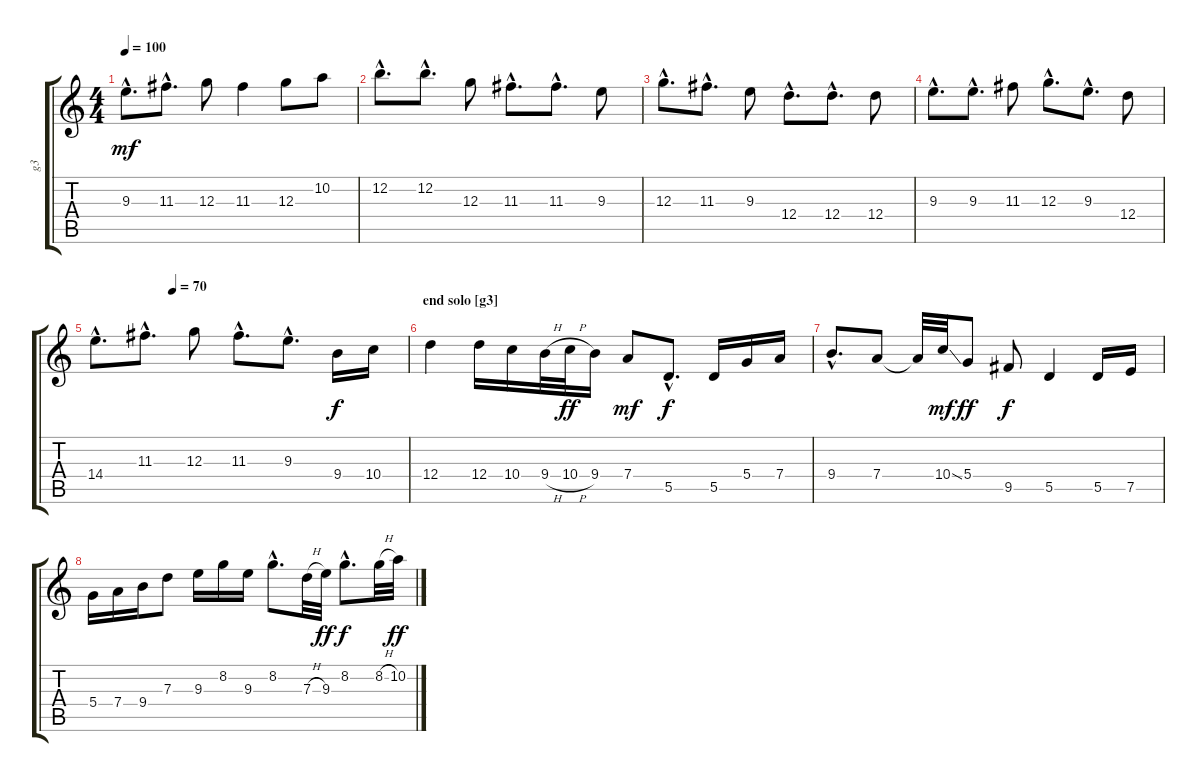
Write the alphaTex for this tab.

\track ("g3" "g3") {instrument distortionguitar}
\staff {score tabs}
\tuning (E4 B3 G3 D3 A2 E2) {hide}
\ts (4 4)
\tempo 100
\clef g2
\ks c
9.3{hac}.8{d dy mf} 11.3{hac}.8{d} 12.3.8 11.3.4 12.3.8 10.2.8 |
12.2{hac}.8{d} 12.2{hac}.8{d} 12.3.8 11.3{hac}.8{d} 11.3{hac}.8{d} 9.3.8 |
12.3{hac}.8{d} 11.3{hac}.8{d} 9.3.8 12.4{hac}.8{d} 12.4{hac}.8{d} 12.4.8 |
9.3{hac}.8{d} 9.3{hac}.8{d} 11.3.8 12.3{hac}.8{d} 9.3{hac}.8{d} 12.4.8 |
\tempo (70 0.25)
14.4{hac}.8{d} 11.3{hac}.8{d} 12.3.8 11.3{hac}.8{d} 9.3{hac}.8{d} 9.4.16{dy f volume 15 instrument overdrivenguitar} 10.4.16 |
\section ("" "end solo [g3]")
12.4.4 12.4.16 10.4.16 9.4{h}.32 10.4{h}.32{dy ff} 9.4.16 7.4.8{dy mf} 5.5{hac}.8{d dy f} 5.5.16 5.4.16 7.4.16 |
9.4{hac}.8{d} 7.4.8 7.4{t}.32 10.4{ss}.32{dy mf} 5.4.8{dy ff} 9.5.8{dy f} 5.5.4 5.5.16 7.5.16 |
5.4.16 7.4.16 9.4.16 7.3.8 9.3.16 8.2.16 9.3.16 8.2{hac}.8{d} 7.3{h}.32 9.3.32{dy ff} 8.2{hac}.8{d dy f} 8.2{h}.32 10.2.32{dy ff}
